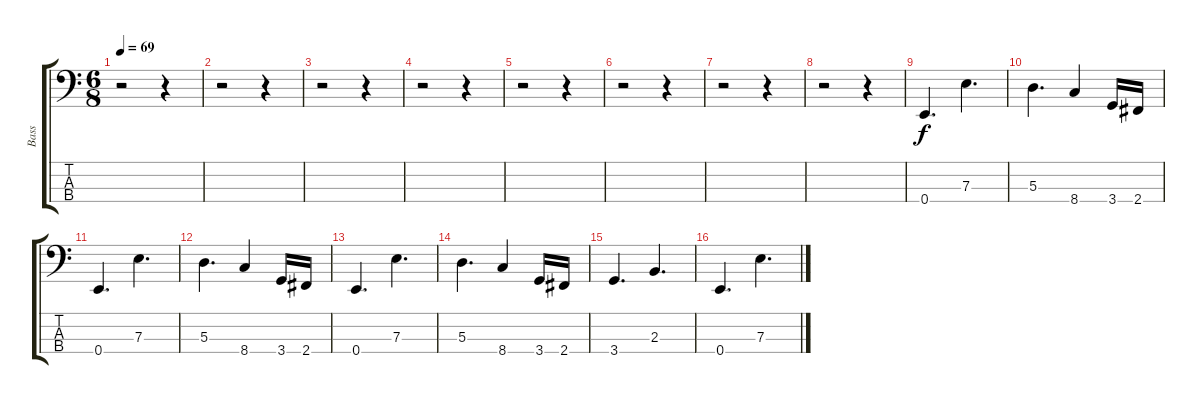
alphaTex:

\track ("Bass" "Bass") {instrument electricbassfinger}
\staff {score tabs}
\tuning (G2 D2 A1 E1) {hide}
\ts (6 8)
\tempo 69
\clef f4
\ks c
r.2{dy f} r.4 |
r.2 r.4 |
r.2 r.4 |
r.2 r.4 |
r.2 r.4 |
r.2 r.4 |
r.2 r.4 |
r.2 r.4 |
0.4.4{d} 7.3.4{d} |
5.3.4{d} 8.4.4 3.4.16 2.4.16 |
0.4.4{d} 7.3.4{d} |
5.3.4{d} 8.4.4 3.4.16 2.4.16 |
0.4.4{d} 7.3.4{d} |
5.3.4{d} 8.4.4 3.4.16 2.4.16 |
3.4.4{d} 2.3.4{d} |
0.4.4{d} 7.3.4{d}
